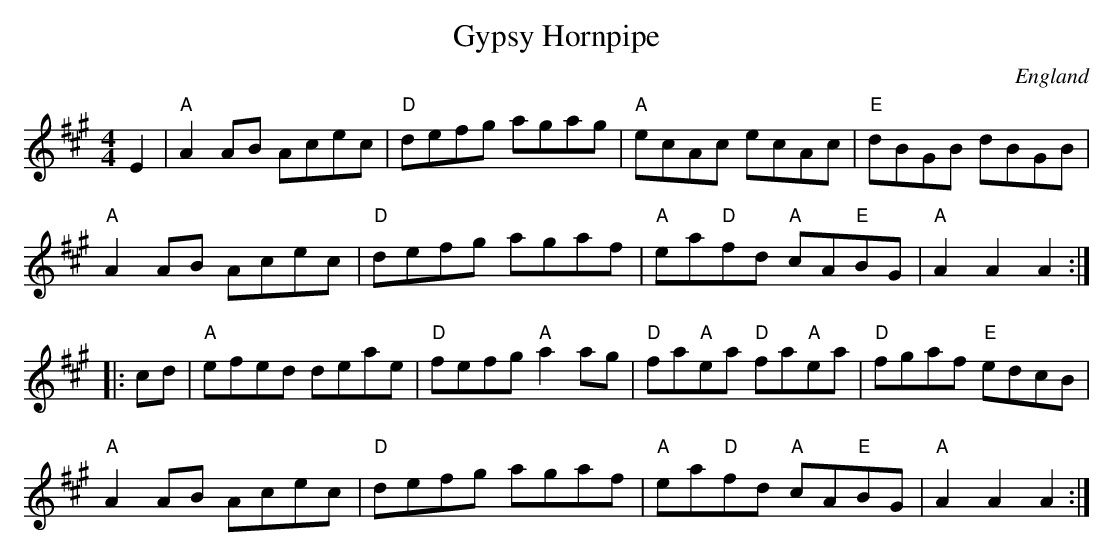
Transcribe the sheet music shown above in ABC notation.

X:1
T:Gypsy Hornpipe
L:1/8
M:4/4
O:England
K:A major
E2|\
"A"A2 AB Acec|"D"defg agag|"A"ecAc ecAc|"E"dBGB dBGB|
"A"A2 AB Acec|"D"defg agaf|"A"ea"D"fd "A"cA"E"BG|"A"A2 A2 A2 :|
|:cd|\
"A"efed deae|"D"fefg "A"a2 ag|"D"fa"A"ea "D"fa"A"ea|"D"fgaf "E"edcB|
"A"A2 AB Acec|"D"defg agaf|"A"ea"D"fd "A"cA"E"BG|"A"A2 A2 A2:|
